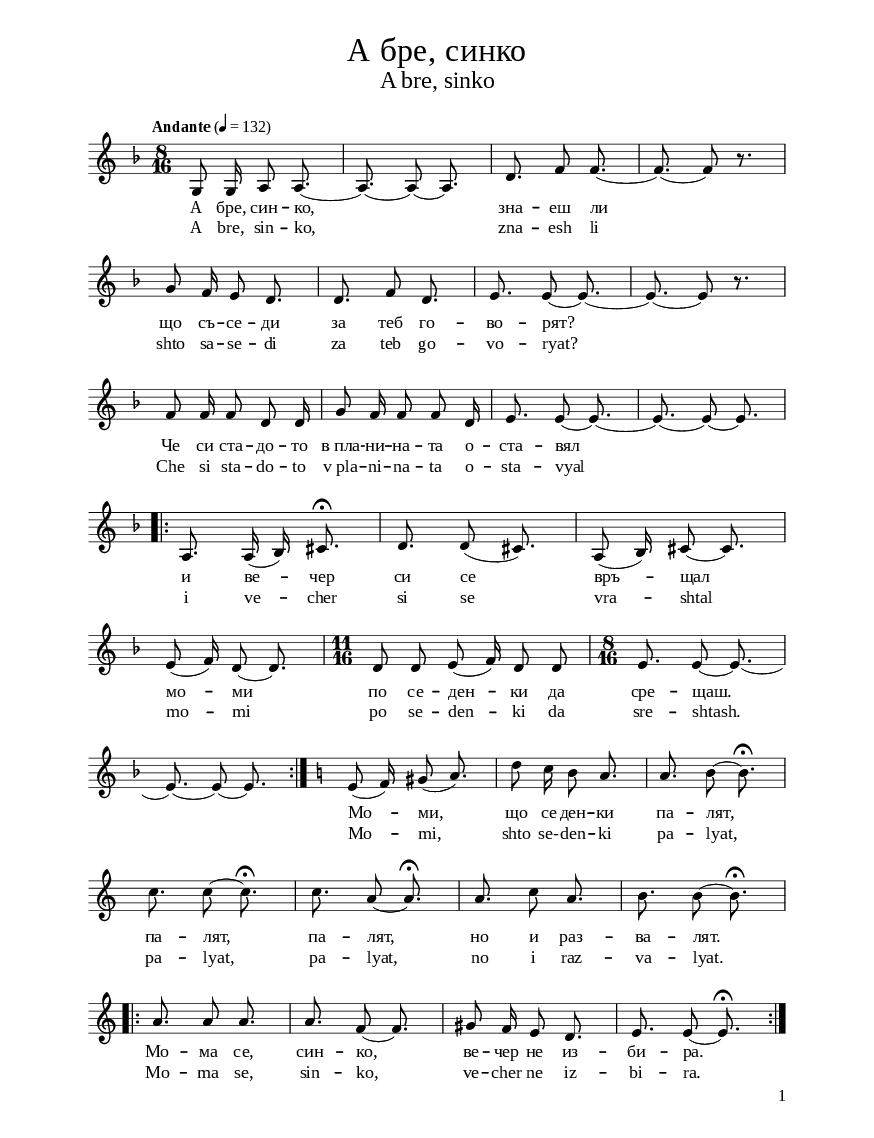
\version "2.24.0"

% include paper part and global functions
\include "include/globals.ily"

\bookpart {
  \label #'ref039
  \tocItem \markup " "
  \include "include/bookpart-paper.ily"
  \score {
    \include "include/score-layout.ily"

    \new Voice \absolute {
      \clef treble
      \key f \major
      \time 8/16
      \tempoFunc "Andante" 4 "132"
      g8 g16 a8 a8. ~ | % 2
      a8. ~ a8 ~ a8. | % 3
      d'8. f'8 f'8. ~ | % 4
      f'8. ~ f'8 r8. \break | % 5
      g'8 f'16 e'8 d'8. | % 6
      d'8. f'8 d'8. | % 7
      e'8. e'8 ~ e'8. ~ | % 8
      e'8. ~ e'8 r8. \break | % 9
      f'8 f'16 f'8 d'8 d'16 | \barNumberCheck #10
      g'8 f'16 f'8 f'8 d'16 | % 11
      e'8. e'8 ~ e'8. ~ | % 12
      e'8. ~ e'8 ~ e'8. \break | % 13
      \repeat volta 2 {
        a8. a16 ( bes16 ) cis'8. \fermata | % 14
        d'8. d'8 ( cis'8. ) | % 15
        a8 ( bes16 ) cis'8 ~ cis'8. \break | % 16
        e'8 ( f'16 ) d'8 ~ d'8. | % 17
        \time 11/16  d'8 d'8 e'8 ( f'16 ) d'8 d'8 | % 18
        \time 8/16  e'8. e'8 ~ e'8. ~ \break | % 19
        e'8. ~ e'8 ~ e'8.
      }
      | \barNumberCheck #20
      \key c \major e'8 ( f'16 ) gis'8 ( a'8. ) | % 21
      d''8 c''16 b'8 a'8. | % 22
      a'8. b'8 ~ b'8. \fermata \break | % 23
      c''8. c''8 ~ c''8. \fermata | % 24
      c''8. a'8 ~ a'8. \fermata | % 25
      a'8. c''8 a'8. | % 26
      b'8. b'8 ~ b'8. \fermata \break | % 27
      \repeat volta 2 {
        a'8. a'8 a'8. | % 28
        a'8. f'8 ~ f'8. | % 29
        gis'8 f'16 e'8 d'8. | \barNumberCheck #30
        e'8. e'8 ~ e'8. \fermata
      }
    }

    \addlyrics {
      А  бре,
      син -- ко, зна -- еш ли
      що съ -- се -- ди за теб го
      -- во -- рят? Че си ста --
      -- до -- то в_пла --  ни -- на --
      та о -- ста -- вял и ве --
      чер си се връ -- щал мо --
      ми по се -- ден -- ки  да
      сре -- щаш. Мо -- ми,  що
      се -- ден -- ки па -- лят,
      па -- лят, па -- лят,  но
      и раз -- ва -- лят.  Мо --
      ма се, син -- ко, ве -- чер
      не  из -- би -- ра.}
      \addlyrics {
        A  bre,
        sin -- ko, zna -- esh li
        shto sa -- se -- di za teb go
        -- vo -- ryat? Che si sta --
        -- do -- to v_pla --  ni -- na --
        ta o -- sta -- vyal i ve --
        cher si se vra -- shtal mo --
        mi po se -- den -- ki  da
        sre -- shtash. Mo -- mi,  shto
        "se-" -- den -- ki pa -- lyat,
        pa -- lyat, pa -- lyat,  no
        i raz -- va -- lyat.  Mo --
        ma se, sin -- ko, ve -- cher
        ne  iz -- bi -- ra.}

        \header {
          title = \titleFunc " А бре, синко " "A bre, sinko"
        }

        \midi{}

      } % score


      %\pageBreak

      % include foreign translation(s) of the song
      \version "2.24.0"

\markup \fill-line { \fontsize #deTitleFontSize "Ach, du mein Sohn" }
\markup \null
\markup \null
\markup \fontsize #deCoupletFontSize {
  \hspace #13
  \override #`(baseline-skip . ,deCoupletBaselineSkip)

  \column {
 \line { " "Ach, mein Sohn, weißt du,}
 
  \line { " "was die Nachbarn über dich sprechen?}

 \line { " "Dass du die Herde im Gebirge alleine gelassen hast }

 \line { " "und abends zurückgekehrt bist,}
 
 \line { " " um Mädchen abends auf dem Dorfplatz zu treffen.}

 \line { " "Mädchen, die Treffen anzetteln, anzetteln}

 \line { " "sie zetteln sie an, aber sie verderben auch.}

 \line { " "Ein Mädchen, mein Sohn,}
 
  \line { " " wählt man nicht am Abend aus.}


  }
}


    } % bookpart
